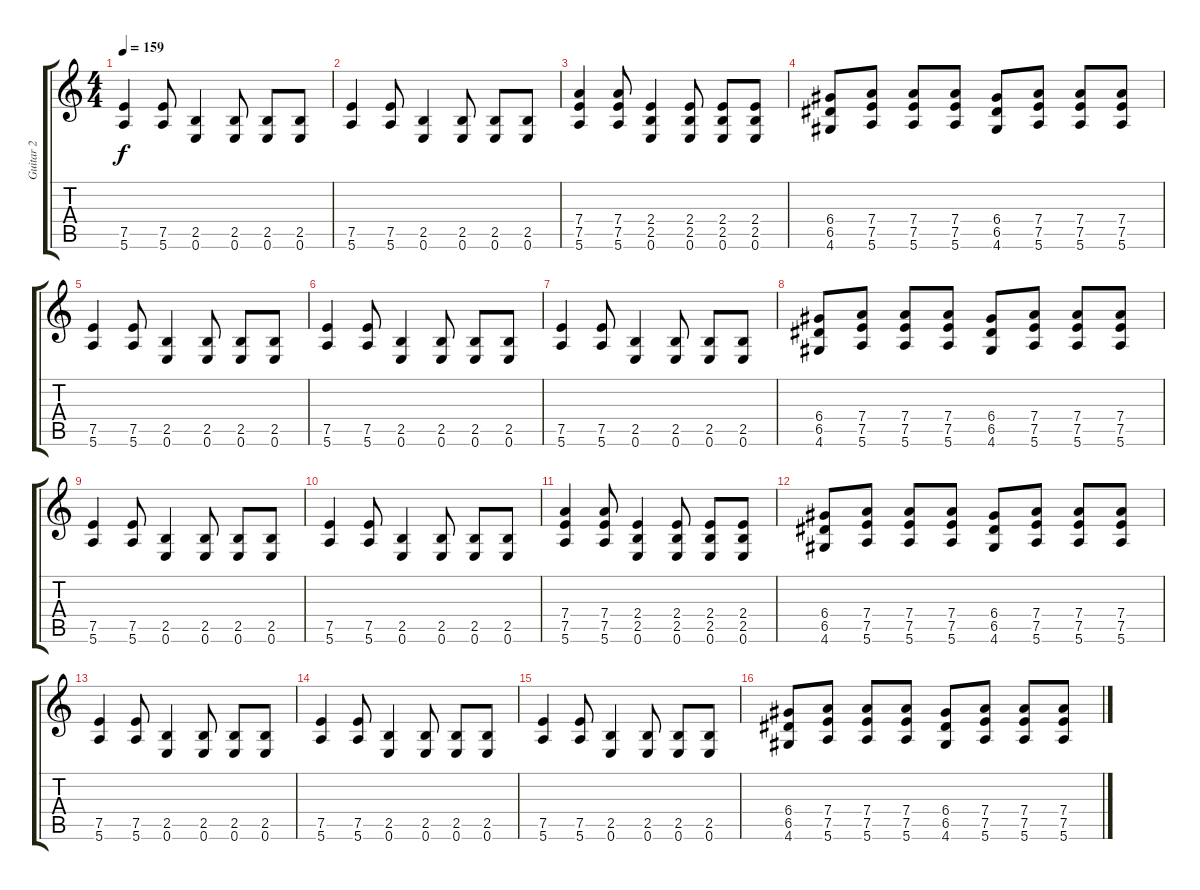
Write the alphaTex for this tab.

\track ("Guitar 2" "Guitar 2") {instrument overdrivenguitar}
\staff {score tabs}
\tuning (E4 B3 G3 D3 A2 E2) {hide}
\ts (4 4)
\tempo 159
\clef g2
\ks c
(7.5 5.6).4{dy f} (7.5 5.6).8 (2.5 0.6).4 (2.5 0.6).8 (2.5 0.6).8 (2.5 0.6).8 |
(7.5 5.6).4 (7.5 5.6).8 (2.5 0.6).4 (2.5 0.6).8 (2.5 0.6).8 (2.5 0.6).8 |
(7.4 7.5 5.6).4 (7.4 7.5 5.6).8 (2.4 2.5 0.6).4 (2.4 2.5 0.6).8 (2.4 2.5 0.6).8 (2.4 2.5 0.6).8 |
(6.4 6.5 4.6).8 (7.4 7.5 5.6).8 (7.4 7.5 5.6).8 (7.4 7.5 5.6).8 (6.4 6.5 4.6).8 (7.4 7.5 5.6).8 (7.4 7.5 5.6).8 (7.4 7.5 5.6).8 |
(7.5 5.6).4 (7.5 5.6).8 (2.5 0.6).4 (2.5 0.6).8 (2.5 0.6).8 (2.5 0.6).8 |
(7.5 5.6).4 (7.5 5.6).8 (2.5 0.6).4 (2.5 0.6).8 (2.5 0.6).8 (2.5 0.6).8 |
(7.5 5.6).4 (7.5 5.6).8 (2.5 0.6).4 (2.5 0.6).8 (2.5 0.6).8 (2.5 0.6).8 |
(6.4 6.5 4.6).8 (7.4 7.5 5.6).8 (7.4 7.5 5.6).8 (7.4 7.5 5.6).8 (6.4 6.5 4.6).8 (7.4 7.5 5.6).8 (7.4 7.5 5.6).8 (7.4 7.5 5.6).8 |
(7.5 5.6).4 (7.5 5.6).8 (2.5 0.6).4 (2.5 0.6).8 (2.5 0.6).8 (2.5 0.6).8 |
(7.5 5.6).4 (7.5 5.6).8 (2.5 0.6).4 (2.5 0.6).8 (2.5 0.6).8 (2.5 0.6).8 |
(7.4 7.5 5.6).4 (7.4 7.5 5.6).8 (2.4 2.5 0.6).4 (2.4 2.5 0.6).8 (2.4 2.5 0.6).8 (2.4 2.5 0.6).8 |
(6.4 6.5 4.6).8 (7.4 7.5 5.6).8 (7.4 7.5 5.6).8 (7.4 7.5 5.6).8 (6.4 6.5 4.6).8 (7.4 7.5 5.6).8 (7.4 7.5 5.6).8 (7.4 7.5 5.6).8 |
(7.5 5.6).4 (7.5 5.6).8 (2.5 0.6).4 (2.5 0.6).8 (2.5 0.6).8 (2.5 0.6).8 |
(7.5 5.6).4 (7.5 5.6).8 (2.5 0.6).4 (2.5 0.6).8 (2.5 0.6).8 (2.5 0.6).8 |
(7.5 5.6).4 (7.5 5.6).8 (2.5 0.6).4 (2.5 0.6).8 (2.5 0.6).8 (2.5 0.6).8 |
(6.4 6.5 4.6).8 (7.4 7.5 5.6).8 (7.4 7.5 5.6).8 (7.4 7.5 5.6).8 (6.4 6.5 4.6).8 (7.4 7.5 5.6).8 (7.4 7.5 5.6).8 (7.4 7.5 5.6).8
